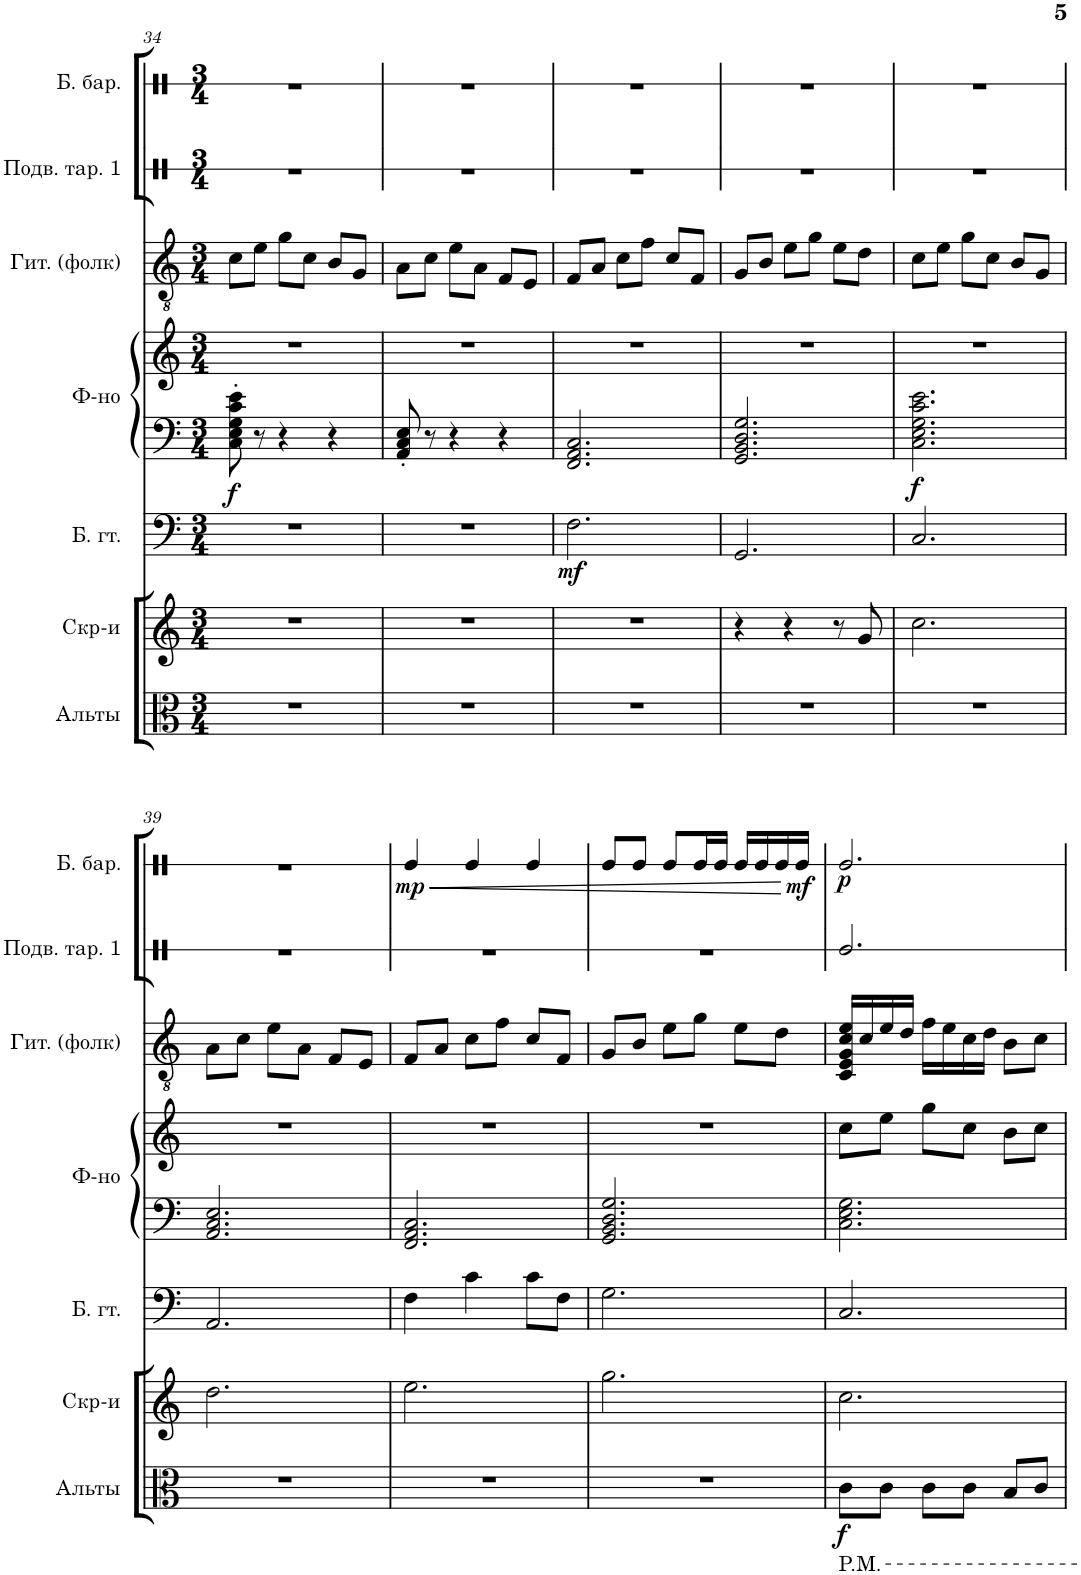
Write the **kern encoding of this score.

**kern	**dynam	**kern	**kern	**dynam	**kern	**kern	**dynam	**kern	**kern	**kern	**dynam
*part7	*part7	*part6	*part5	*part5	*part4	*part4	*part4	*part3	*part2	*part1	*part1
*staff8	*staff8	*staff7	*staff6	*staff6	*staff5	*staff4	*staff4/5	*staff3	*staff2	*staff1	*staff1
*I"Альты	*	*I"Скрипки	*I"Бас-гитара	*	*I"Фортепиано	*	*	*I"Фолк-гитара	*I"Подвешенная тарелка 1	*I"Большой барабан	*
!!LO:PB:g=z
*clefC3	*	*clefG2	*clefF4	*	*clefF4	*clefG2	*	*clefGv2	*clefX	*clefX	*
*	*	*	*Trd7c12	*	*	*	*	*	*	*	*
*k[]	*	*k[]	*k[]	*	*k[]	*k[]	*	*k[]	*k[]	*k[]	*
*M3/4	*	*M3/4	*M3/4	*	*M3/4	*M3/4	*	*M3/4	*M3/4	*M3/4	*
=34	=34	=34	=34	=34	=34	=34	=34	=34	=34	=34	=34
!	!	!	!	!	!	!	!LO:DY:b=2	!	!	!	!
2.r	.	2.r	2.r	.	8C\' 8E\' 8G\' 8c\' 8e\'	2.r	f	8c\L	2.r	2.r	.
.	.	.	.	.	8r	.	.	8e\J	.	.	.
.	.	.	.	.	4r	.	.	8g\L	.	.	.
.	.	.	.	.	.	.	.	8c\J	.	.	.
.	.	.	.	.	4r	.	.	8B/L	.	.	.
.	.	.	.	.	.	.	.	8G/J	.	.	.
=35	=35	=35	=35	=35	=35	=35	=35	=35	=35	=35	=35
2.r	.	2.r	2.r	.	8AA/' 8C/' 8E/'	2.r	.	8A\L	2.r	2.r	.
.	.	.	.	.	8r	.	.	8c\J	.	.	.
.	.	.	.	.	4r	.	.	8e\L	.	.	.
.	.	.	.	.	.	.	.	8A\J	.	.	.
.	.	.	.	.	4r	.	.	8F/L	.	.	.
.	.	.	.	.	.	.	.	8E/J	.	.	.
=36	=36	=36	=36	=36	=36	=36	=36	=36	=36	=36	=36
!	!	!	!	!LO:DY:b	!	!	!	!	!	!	!
2.r	.	2.r	2.F\	mf	2.FF/ 2.AA/ 2.C/	2.r	.	8F/L	2.r	2.r	.
.	.	.	.	.	.	.	.	8A/J	.	.	.
.	.	.	.	.	.	.	.	8c\L	.	.	.
.	.	.	.	.	.	.	.	8f\J	.	.	.
.	.	.	.	.	.	.	.	8c/L	.	.	.
.	.	.	.	.	.	.	.	8F/J	.	.	.
=37	=37	=37	=37	=37	=37	=37	=37	=37	=37	=37	=37
2.r	.	4r	2.GG/	.	2.GG/ 2.BB/ 2.D/ 2.G/	2.r	.	8G/L	2.r	2.r	.
.	.	.	.	.	.	.	.	8B/J	.	.	.
.	.	4r	.	.	.	.	.	8e\L	.	.	.
.	.	.	.	.	.	.	.	8g\J	.	.	.
.	.	8r	.	.	.	.	.	8e\L	.	.	.
.	.	8g/	.	.	.	.	.	8d\J	.	.	.
=38	=38	=38	=38	=38	=38	=38	=38	=38	=38	=38	=38
!	!	!	!	!	!	!	!LO:DY:b=2	!	!	!	!
2.r	.	2.cc\	2.C/	.	2.C\ 2.E\ 2.G\ 2.c\ 2.e\	2.r	f	8c\L	2.r	2.r	.
.	.	.	.	.	.	.	.	8e\J	.	.	.
.	.	.	.	.	.	.	.	8g\L	.	.	.
.	.	.	.	.	.	.	.	8c\J	.	.	.
.	.	.	.	.	.	.	.	8B/L	.	.	.
.	.	.	.	.	.	.	.	8G/J	.	.	.
!!LO:LB:g=z
=39	=39	=39	=39	=39	=39	=39	=39	=39	=39	=39	=39
2.r	.	2.dd\	2.AA/	.	2.AA/ 2.C/ 2.E/	2.r	.	8A\L	2.r	2.r	.
.	.	.	.	.	.	.	.	8c\J	.	.	.
.	.	.	.	.	.	.	.	8e\L	.	.	.
.	.	.	.	.	.	.	.	8A\J	.	.	.
.	.	.	.	.	.	.	.	8F/L	.	.	.
.	.	.	.	.	.	.	.	8E/J	.	.	.
=40	=40	=40	=40	=40	=40	=40	=40	=40	=40	=40	=40
!	!	!	!	!	!	!	!	!	!	!	!LO:HP:b
!	!	!	!	!	!	!	!	!	!	!	!LO:DY:n=1:b
2.r	.	2.ee\	4F\	.	2.FF/ 2.AA/ 2.C/	2.r	.	8F/L	2.r	4Re/	< mp
.	.	.	.	.	.	.	.	8A/J	.	.	.
.	.	.	4c\	.	.	.	.	8c\L	.	4Re/	.
.	.	.	.	.	.	.	.	8f\J	.	.	.
.	.	.	8c\L	.	.	.	.	8c/L	.	4Re/	.
.	.	.	8F\J	.	.	.	.	8F/J	.	.	.
=41	=41	=41	=41	=41	=41	=41	=41	=41	=41	=41	=41
2.r	.	2.gg\	2.G\	.	2.GG/ 2.BB/ 2.D/ 2.G/	2.r	.	8G/L	2.r	8Re/L	.
.	.	.	.	.	.	.	.	8B/J	.	8Re/J	.
.	.	.	.	.	.	.	.	8e\L	.	8Re/L	.
.	.	.	.	.	.	.	.	8g\J	.	16Re/L	.
.	.	.	.	.	.	.	.	.	.	16Re/JJ	.
.	.	.	.	.	.	.	.	8e\L	.	16Re/LL	.
.	.	.	.	.	.	.	.	.	.	16Re/	.
.	.	.	.	.	.	.	.	8d\J	.	16Re/	.
!	!	!	!	!	!	!	!	!	!	!	!LO:DY:n=1:b
.	.	.	.	.	.	.	.	.	.	16Re/JJ	[ mf
=42	=42	=42	=42	=42	=42	=42	=42	=42	=42	=42	=42
!LO:TX:b:t=P.M.	!	!	!	!	!	!	!	!	!	!	!
!	!LO:DY:b	!	!	!	!	!	!	!	!	!	!LO:DY:b
8c\L	f	2.cc\	2.C/	.	2.C\ 2.E\ 2.G\	8cc\L	.	16C/ 16E/ 16G/ 16c/ 16e/LL	2.Re/	2.Re/	p
.	.	.	.	.	.	.	.	16c/	.	.	.
8c\J	.	.	.	.	.	8ee\J	.	16e/	.	.	.
.	.	.	.	.	.	.	.	16d/JJ	.	.	.
8c\L	.	.	.	.	.	8gg\L	.	16f\LL	.	.	.
.	.	.	.	.	.	.	.	16e\	.	.	.
8c\J	.	.	.	.	.	8cc\J	.	16c\	.	.	.
.	.	.	.	.	.	.	.	16d\JJ	.	.	.
8B/L	.	.	.	.	.	8b\L	.	8B\L	.	.	.
8c/J	.	.	.	.	.	8cc\J	.	8c\J	.	.	.
=	=	=	=	=	=	=	=	=	=	=	=
*-	*-	*-	*-	*-	*-	*-	*-	*-	*-	*-	*-
